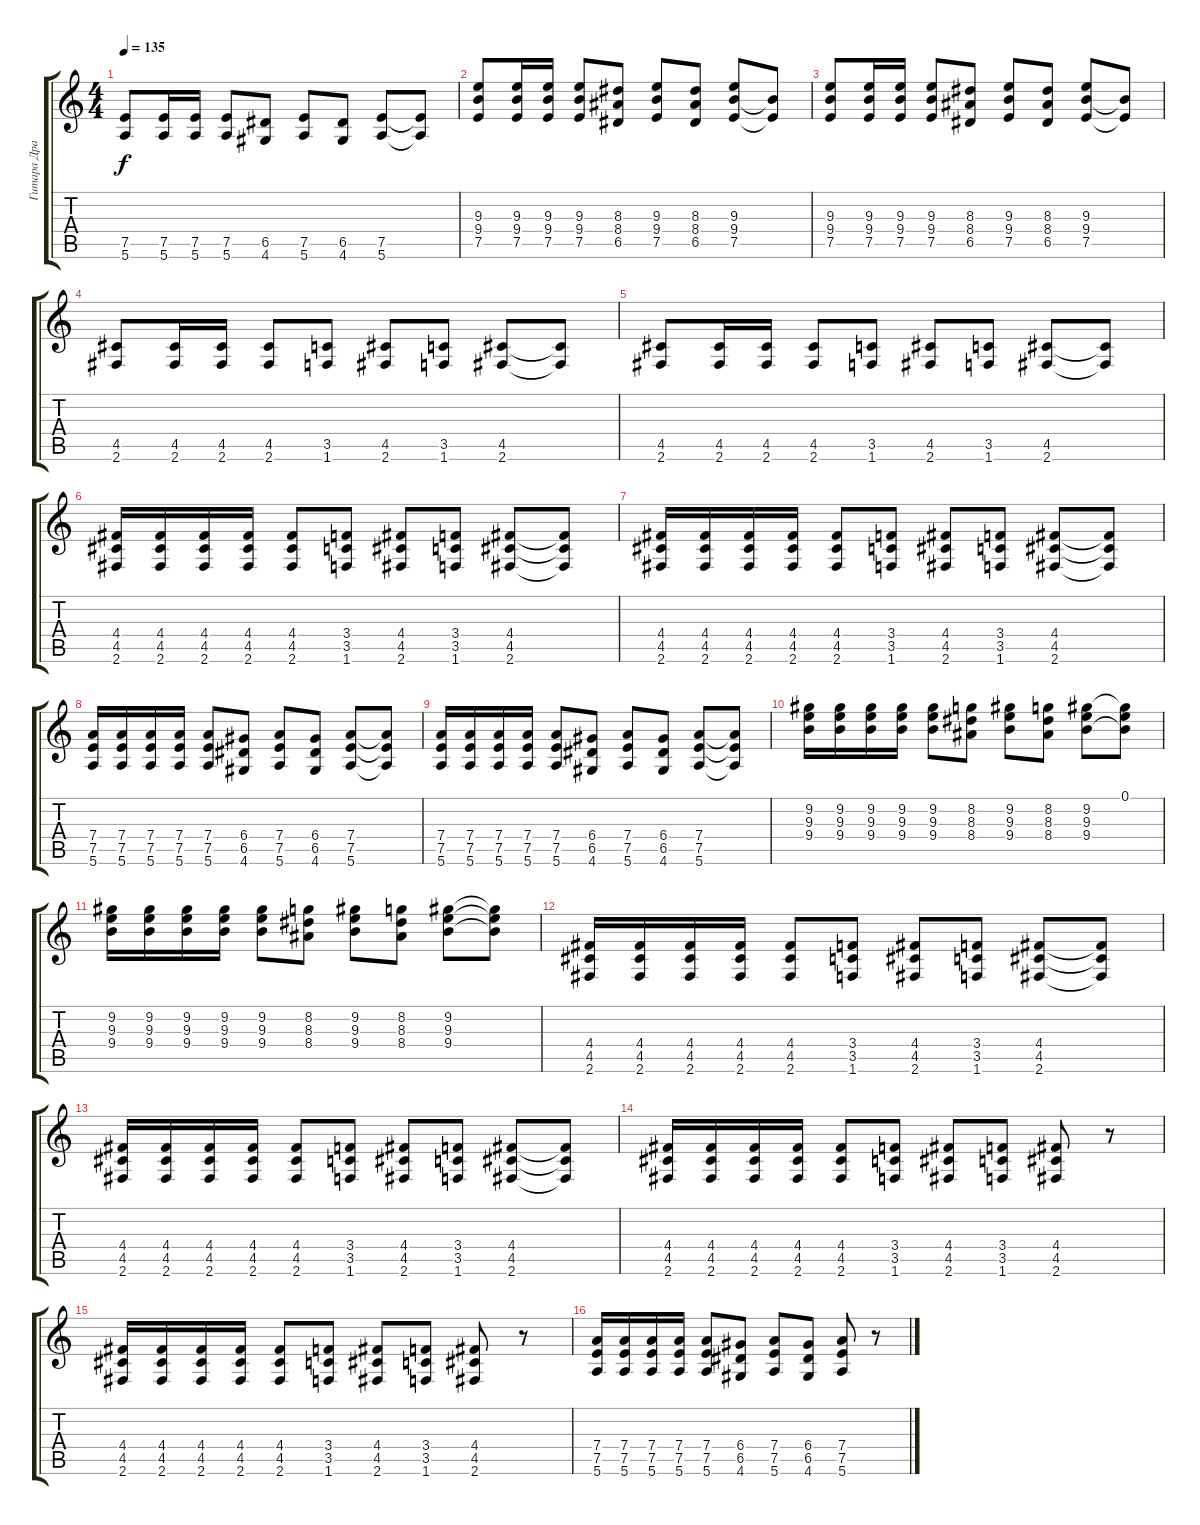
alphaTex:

\track ("Гитара Драйв" "Гитара Дра") {instrument distortionguitar}
\staff {score tabs}
\tuning (E4 B3 G3 D3 A2 E2) {hide}
\ts (4 4)
\tempo 135
\clef g2
\ks c
(7.5 5.6).8{dy f} (7.5 5.6).16 (7.5 5.6).16 (7.5 5.6).8 (6.5 4.6).8 (7.5 5.6).8 (6.5 4.6).8 (7.5 5.6).8 (7.5{t} 5.6{t}).8 |
(9.3 9.4 7.5).8 (9.3 9.4 7.5).16 (9.3 9.4 7.5).16 (9.3 9.4 7.5).8 (8.3 8.4 6.5).8 (9.3 9.4 7.5).8 (8.3 8.4 6.5).8 (9.3 9.4 7.5).8 (9.4{t} 7.5{t}).8 |
(9.3 9.4 7.5).8 (9.3 9.4 7.5).16 (9.3 9.4 7.5).16 (9.3 9.4 7.5).8 (8.3 8.4 6.5).8 (9.3 9.4 7.5).8 (8.3 8.4 6.5).8 (9.3 9.4 7.5).8 (9.4{t} 7.5{t}).8 |
(4.5 2.6).8 (4.5 2.6).16 (4.5 2.6).16 (4.5 2.6).8 (3.5 1.6).8 (4.5 2.6).8 (3.5 1.6).8 (4.5 2.6).8 (4.5{t} 2.6{t}).8 |
(4.5 2.6).8 (4.5 2.6).16 (4.5 2.6).16 (4.5 2.6).8 (3.5 1.6).8 (4.5 2.6).8 (3.5 1.6).8 (4.5 2.6).8 (4.5{t} 2.6{t}).8 |
(4.4 4.5 2.6).16 (4.4 4.5 2.6).16 (4.4 4.5 2.6).16 (4.4 4.5 2.6).16 (4.4 4.5 2.6).8 (3.4 3.5 1.6).8 (4.4 4.5 2.6).8 (3.4 3.5 1.6).8 (4.4 4.5 2.6).8 (4.4{t} 4.5{t} 2.6{t}).8 |
(4.4 4.5 2.6).16 (4.4 4.5 2.6).16 (4.4 4.5 2.6).16 (4.4 4.5 2.6).16 (4.4 4.5 2.6).8 (3.4 3.5 1.6).8 (4.4 4.5 2.6).8 (3.4 3.5 1.6).8 (4.4 4.5 2.6).8 (4.4{t} 4.5{t} 2.6{t}).8 |
(7.4 7.5 5.6).16 (7.4 7.5 5.6).16 (7.4 7.5 5.6).16 (7.4 7.5 5.6).16 (7.4 7.5 5.6).8 (6.4 6.5 4.6).8 (7.4 7.5 5.6).8 (6.4 6.5 4.6).8 (7.4 7.5 5.6).8 (7.4{t} 7.5{t} 5.6{t}).8 |
(7.4 7.5 5.6).16 (7.4 7.5 5.6).16 (7.4 7.5 5.6).16 (7.4 7.5 5.6).16 (7.4 7.5 5.6).8 (6.4 6.5 4.6).8 (7.4 7.5 5.6).8 (6.4 6.5 4.6).8 (7.4 7.5 5.6).8 (7.4{t} 7.5{t} 5.6{t}).8 |
(9.2 9.3 9.4).16 (9.2 9.3 9.4).16 (9.2 9.3 9.4).16 (9.2 9.3 9.4).16 (9.2 9.3 9.4).8 (8.2 8.3 8.4).8 (9.2 9.3 9.4).8 (8.2 8.3 8.4).8 (9.2 9.3 9.4).8 (0.1 9.2{t} 9.4{t}).8 |
(9.2 9.3 9.4).16 (9.2 9.3 9.4).16 (9.2 9.3 9.4).16 (9.2 9.3 9.4).16 (9.2 9.3 9.4).8 (8.2 8.3 8.4).8 (9.2 9.3 9.4).8 (8.2 8.3 8.4).8 (9.2 9.3 9.4).8 (9.2{t} 9.3{t} 9.4{t}).8 |
(4.4 4.5 2.6).16 (4.4 4.5 2.6).16 (4.4 4.5 2.6).16 (4.4 4.5 2.6).16 (4.4 4.5 2.6).8 (3.4 3.5 1.6).8 (4.4 4.5 2.6).8 (3.4 3.5 1.6).8 (4.4 4.5 2.6).8 (4.4{t} 4.5{t} 2.6{t}).8 |
(4.4 4.5 2.6).16 (4.4 4.5 2.6).16 (4.4 4.5 2.6).16 (4.4 4.5 2.6).16 (4.4 4.5 2.6).8 (3.4 3.5 1.6).8 (4.4 4.5 2.6).8 (3.4 3.5 1.6).8 (4.4 4.5 2.6).8 (4.4{t} 4.5{t} 2.6{t}).8 |
(4.4 4.5 2.6).16{instrument overdrivenguitar} (4.4 4.5 2.6).16 (4.4 4.5 2.6).16 (4.4 4.5 2.6).16 (4.4 4.5 2.6).8 (3.4 3.5 1.6).8 (4.4 4.5 2.6).8 (3.4 3.5 1.6).8 (4.4 4.5 2.6).8 r.8 |
(4.4 4.5 2.6).16 (4.4 4.5 2.6).16 (4.4 4.5 2.6).16 (4.4 4.5 2.6).16 (4.4 4.5 2.6).8 (3.4 3.5 1.6).8 (4.4 4.5 2.6).8 (3.4 3.5 1.6).8 (4.4 4.5 2.6).8 r.8 |
(7.4 7.5 5.6).16 (7.4 7.5 5.6).16 (7.4 7.5 5.6).16 (7.4 7.5 5.6).16 (7.4 7.5 5.6).8 (6.4 6.5 4.6).8 (7.4 7.5 5.6).8 (6.4 6.5 4.6).8 (7.4 7.5 5.6).8 r.8
